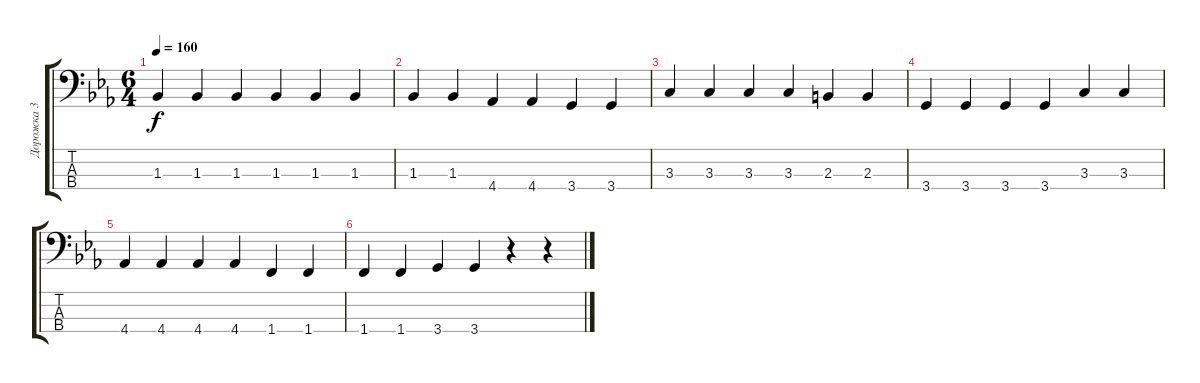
\track ("Дорожка 3" "Дорожка 3") {instrument acousticbass}
\staff {score tabs}
\tuning (G2 D2 A1 E1) {hide}
\ts (6 4)
\tempo 160
\clef f4
\ks eb
1.3.4{dy f} 1.3.4 1.3.4 1.3.4 1.3.4 1.3.4 |
1.3.4 1.3.4 4.4.4 4.4.4 3.4.4 3.4.4 |
3.3.4 3.3.4 3.3.4 3.3.4 2.3.4 2.3.4 |
3.4.4 3.4.4 3.4.4 3.4.4 3.3.4 3.3.4 |
4.4.4 4.4.4 4.4.4 4.4.4 1.4.4 1.4.4 |
1.4.4 1.4.4 3.4.4 3.4.4 r.4 r.4
